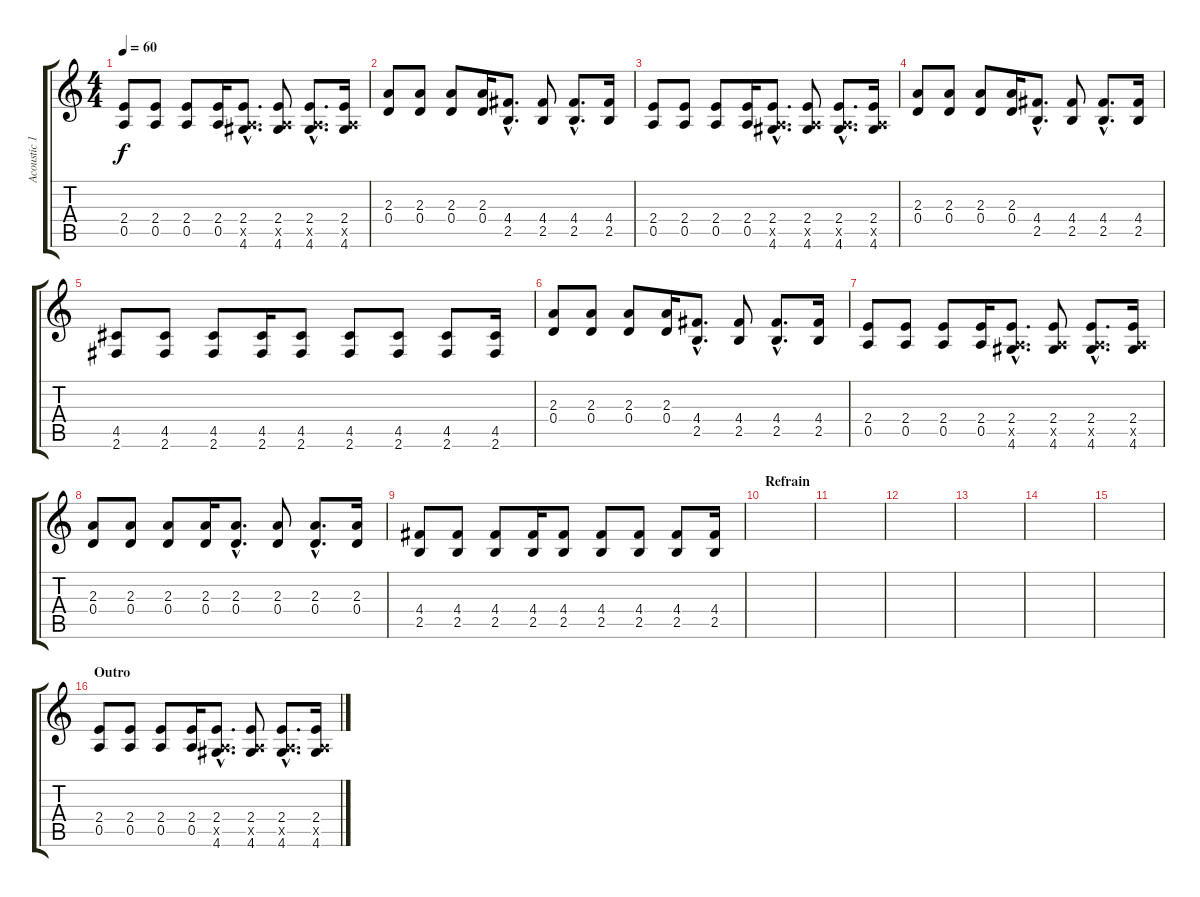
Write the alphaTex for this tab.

\track ("Acoustic 1" "Acoustic 1") {instrument acousticguitarsteel}
\staff {score tabs}
\tuning (E4 B3 G3 D3 A2 E2) {hide}
\ts (4 4)
\tempo 60
\clef g2
\ks c
(2.4 0.5).8{dy f} (2.4 0.5).8 (2.4 0.5).8 (2.4 0.5).16 (2.4{hac} 0.5{hac x} 4.6{hac}).8{d} (2.4 0.5{x} 4.6).8 (2.4{hac} 0.5{hac x} 4.6{hac}).8{d} (2.4 0.5{x} 4.6).16 |
(2.3 0.4).8 (2.3 0.4).8 (2.3 0.4).8 (2.3 0.4).16 (4.4{hac} 2.5{hac}).8{d} (4.4 2.5).8 (4.4{hac} 2.5{hac}).8{d} (4.4 2.5).16 |
(2.4 0.5).8 (2.4 0.5).8 (2.4 0.5).8 (2.4 0.5).16 (2.4{hac} 0.5{hac x} 4.6{hac}).8{d} (2.4 0.5{x} 4.6).8 (2.4{hac} 0.5{hac x} 4.6{hac}).8{d} (2.4 0.5{x} 4.6).16 |
(2.3 0.4).8 (2.3 0.4).8 (2.3 0.4).8 (2.3 0.4).16 (4.4{hac} 2.5{hac}).8{d} (4.4 2.5).8 (4.4{hac} 2.5{hac}).8{d} (4.4 2.5).16 |
(4.5 2.6).8 (4.5 2.6).8 (4.5 2.6).8 (4.5 2.6).16 (4.5 2.6).8 (4.5 2.6).8 (4.5 2.6).8 (4.5 2.6).8 (4.5 2.6).16 |
(2.3 0.4).8 (2.3 0.4).8 (2.3 0.4).8 (2.3 0.4).16 (4.4{hac} 2.5{hac}).8{d} (4.4 2.5).8 (4.4{hac} 2.5{hac}).8{d} (4.4 2.5).16 |
(2.4 0.5).8 (2.4 0.5).8 (2.4 0.5).8 (2.4 0.5).16 (2.4{hac} 0.5{hac x} 4.6{hac}).8{d} (2.4 0.5{x} 4.6).8 (2.4{hac} 0.5{hac x} 4.6{hac}).8{d} (2.4 0.5{x} 4.6).16 |
(2.3 0.4).8 (2.3 0.4).8 (2.3 0.4).8 (2.3 0.4).16 (2.3{hac} 0.4{hac}).8{d} (2.3 0.4).8 (2.3{hac} 0.4{hac}).8{d} (2.3 0.4).16 |
(4.4 2.5).8 (4.4 2.5).8 (4.4 2.5).8 (4.4 2.5).16 (4.4 2.5).8 (4.4 2.5).8 (4.4 2.5).8 (4.4 2.5).8 (4.4 2.5).16 |
\section ("" "Refrain")
|
|
|
|
|
|
\section ("" "Outro")
(2.4 0.5).8 (2.4 0.5).8 (2.4 0.5).8 (2.4 0.5).16 (2.4{hac} 0.5{hac x} 4.6{hac}).8{d} (2.4 0.5{x} 4.6).8 (2.4{hac} 0.5{hac x} 4.6{hac}).8{d} (2.4 0.5{x} 4.6).16
